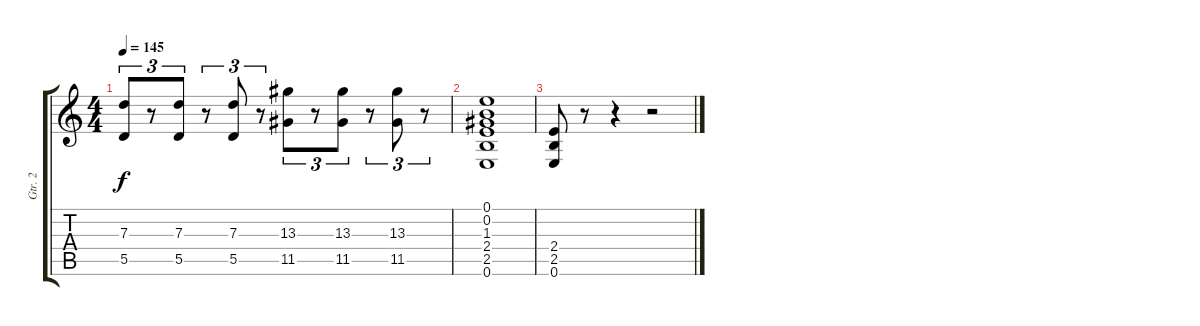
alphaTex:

\track ("Gtr. 2" "Gtr. 2") {instrument overdrivenguitar}
\staff {score tabs}
\tuning (E4 B3 G3 D3 A2 E2) {hide}
\ts (4 4)
\tempo 145
\clef g2
\ks c
(7.3 5.5).8{tu (3 2) dy f} r.8{tu (3 2)} (7.3 5.5).8{tu (3 2)} r.8{tu (3 2)} (7.3 5.5).8{tu (3 2)} r.8{tu (3 2)} (13.3 11.5).8{tu (3 2)} r.8{tu (3 2)} (13.3 11.5).8{tu (3 2)} r.8{tu (3 2)} (13.3 11.5).8{tu (3 2)} r.8{tu (3 2)} |
(0.1 0.2 1.3 2.4 2.5 0.6).1 |
(2.4 2.5 0.6).8 r.8 r.4 r.2
